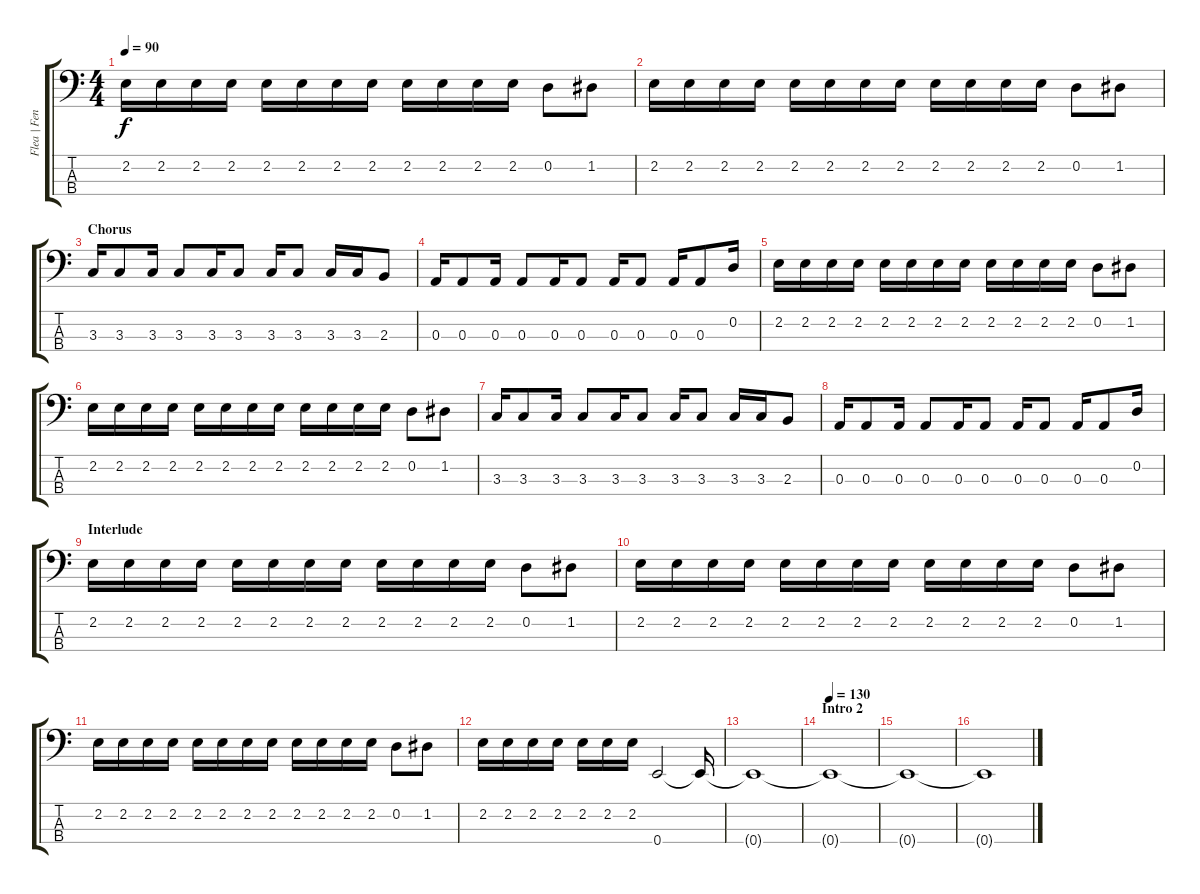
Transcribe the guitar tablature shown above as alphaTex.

\track ("Flea | Fender Shell Pink Jazz | Bass" "Flea | Fen") {instrument electricbasspick}
\staff {score tabs}
\tuning (G2 D2 A1 E1) {hide}
\ts (4 4)
\tempo 90
\clef f4
\ks c
2.2.16{dy f} 2.2.16 2.2.16 2.2.16 2.2.16 2.2.16 2.2.16 2.2.16 2.2.16 2.2.16 2.2.16 2.2.16 0.2.8 1.2.8 |
2.2.16 2.2.16 2.2.16 2.2.16 2.2.16 2.2.16 2.2.16 2.2.16 2.2.16 2.2.16 2.2.16 2.2.16 0.2.8 1.2.8 |
\section ("" "Chorus")
3.3.16 3.3.8 3.3.16 3.3.8 3.3.16 3.3.8 3.3.16 3.3.8 3.3.16 3.3.16 2.3.8 |
0.3.16 0.3.8 0.3.16 0.3.8 0.3.16 0.3.8 0.3.16 0.3.8 0.3.16 0.3.8 0.2.16 |
2.2.16 2.2.16 2.2.16 2.2.16 2.2.16 2.2.16 2.2.16 2.2.16 2.2.16 2.2.16 2.2.16 2.2.16 0.2.8 1.2.8 |
2.2.16 2.2.16 2.2.16 2.2.16 2.2.16 2.2.16 2.2.16 2.2.16 2.2.16 2.2.16 2.2.16 2.2.16 0.2.8 1.2.8 |
3.3.16 3.3.8 3.3.16 3.3.8 3.3.16 3.3.8 3.3.16 3.3.8 3.3.16 3.3.16 2.3.8 |
0.3.16 0.3.8 0.3.16 0.3.8 0.3.16 0.3.8 0.3.16 0.3.8 0.3.16 0.3.8 0.2.16 |
\section ("" "Interlude")
2.2.16 2.2.16 2.2.16 2.2.16 2.2.16 2.2.16 2.2.16 2.2.16 2.2.16 2.2.16 2.2.16 2.2.16 0.2.8 1.2.8 |
2.2.16 2.2.16 2.2.16 2.2.16 2.2.16 2.2.16 2.2.16 2.2.16 2.2.16 2.2.16 2.2.16 2.2.16 0.2.8 1.2.8 |
2.2.16 2.2.16 2.2.16 2.2.16 2.2.16 2.2.16 2.2.16 2.2.16 2.2.16 2.2.16 2.2.16 2.2.16 0.2.8 1.2.8 |
2.2.16 2.2.16 2.2.16 2.2.16 2.2.16 2.2.16 2.2.16 0.4.2 0.4{t}.16 |
0.4{t}.1 |
\section ("" "Intro 2")
\tempo 130
0.4{t}.1 |
0.4{t}.1 |
0.4{t}.1
